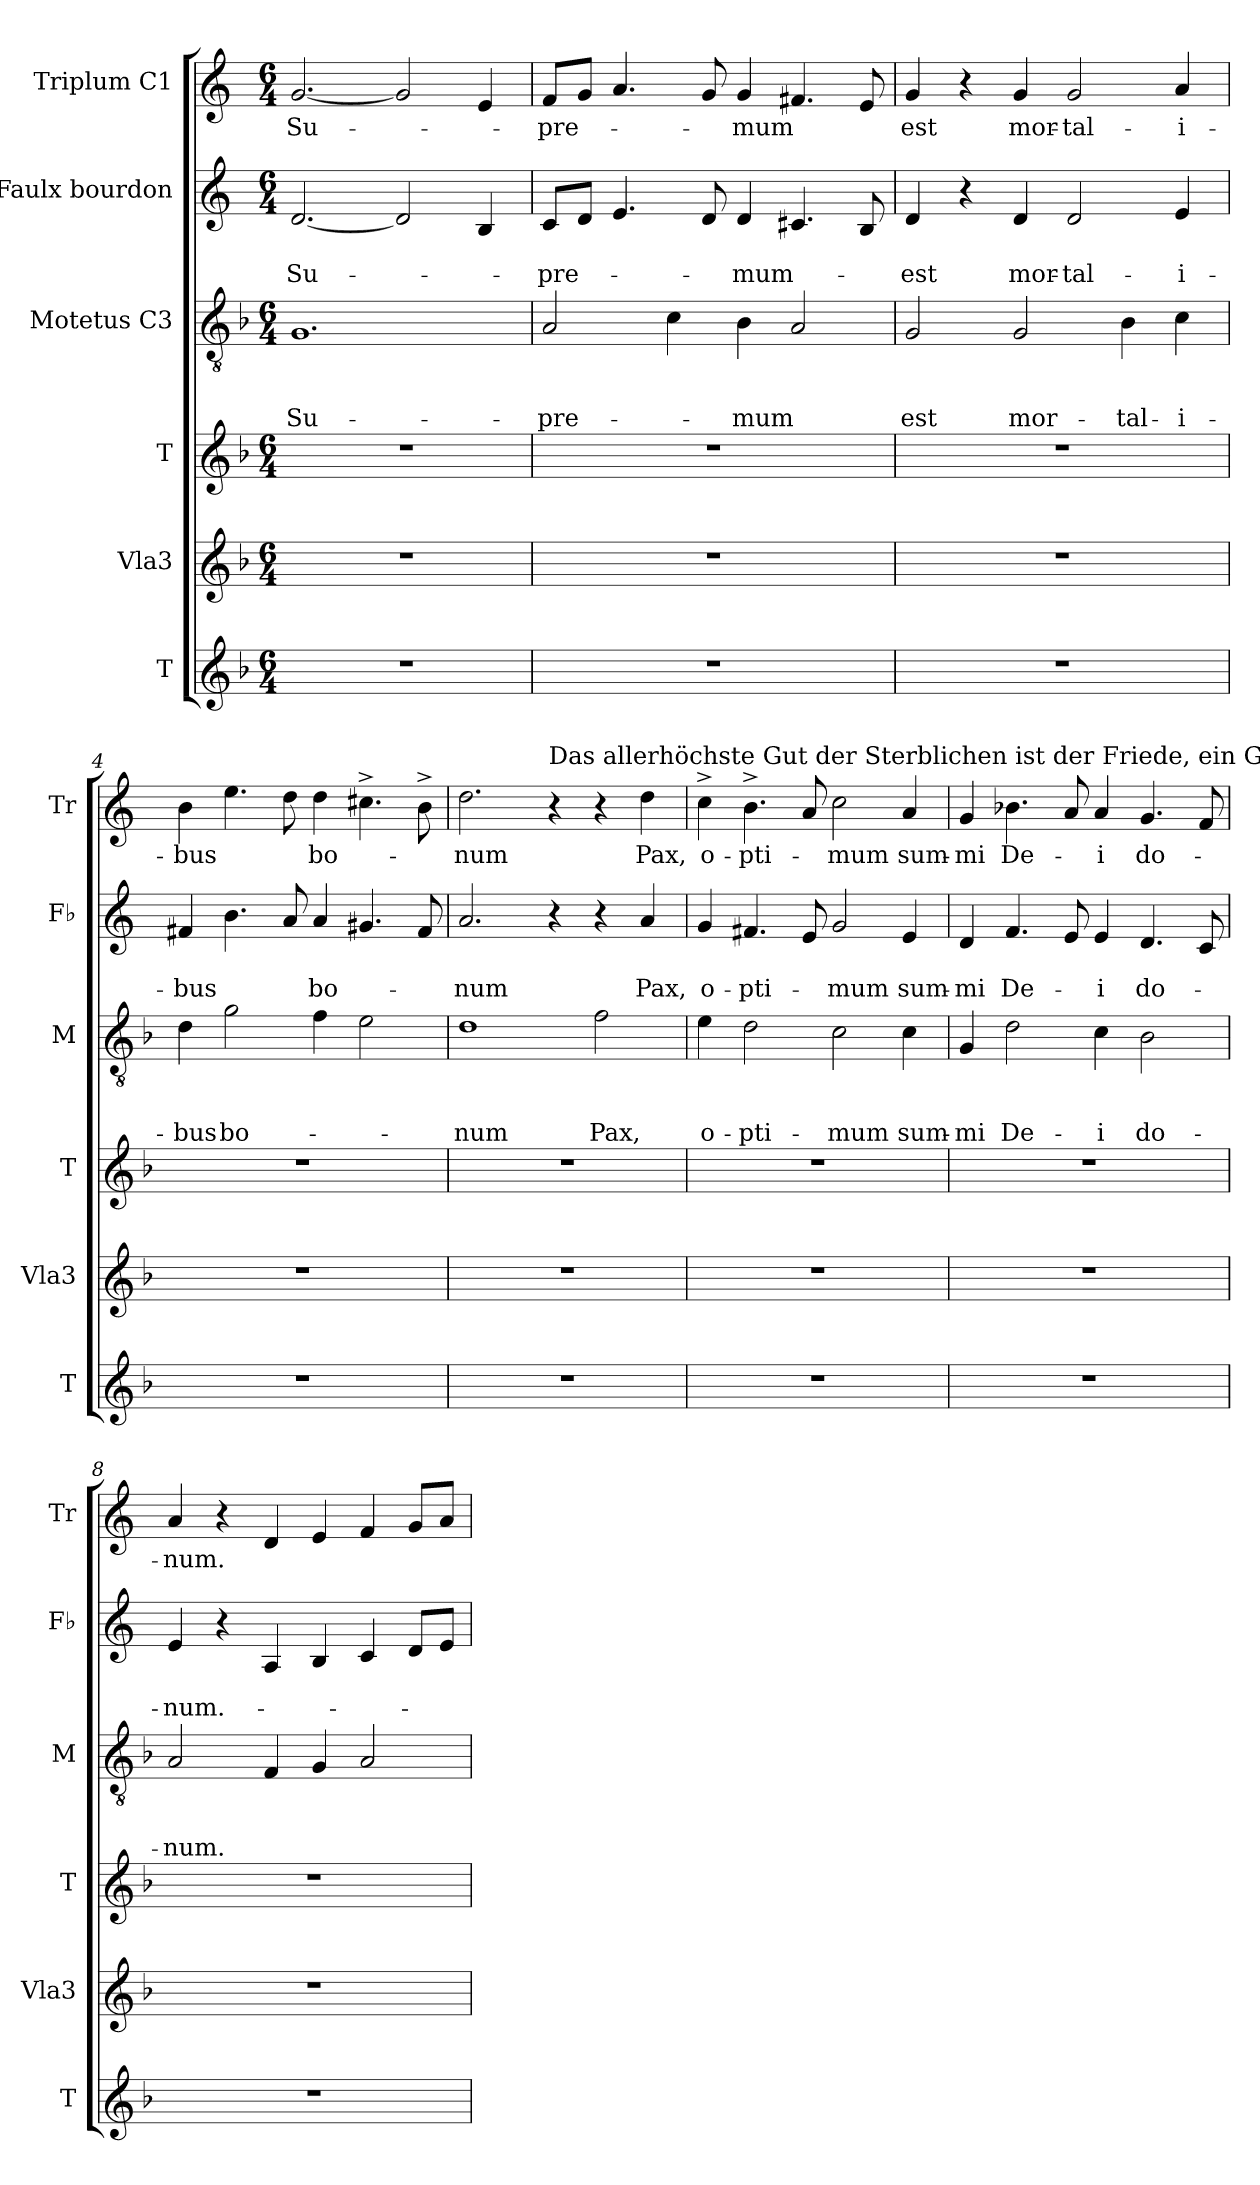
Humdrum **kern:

**kern	**kern	**kern	**kern	**text	**text	**text	**kern	**text	**text	**kern	**text
*part6	*part5	*part4	*part3	*part3	*part3	*part3	*part2	*part2	*part2	*part1	*part1
*staff6	*staff5	*staff4	*staff3	*staff3	*staff3	*staff3	*staff2	*staff2	*staff2	*staff1	*staff1
*I"T	*I"Vla3	*I"T	*I"Motetus C3	*	*	*	*I"Faulx bourdon	*	*	*I"Triplum C1	*
*I'T	*I'Vla3	*I'T	*I'M	*	*	*	*I'Fb	*	*	*I'Tr	*
*clefG2	*clefG2	*clefG2	*clefGv2	*	*	*	*clefG2	*	*	*clefG2	*
*	*	*	*	*	*	*	*ITrd-3c-5	*	*	*ITrd-3c-5	*
*k[b-]	*k[b-]	*k[b-]	*k[b-]	*	*	*	*k[b-]	*	*	*k[b-]	*
*F:	*F:	*F:	*F:	*	*	*	*F:	*	*	*F:	*
*M6/4	*M6/4	*M6/4	*M6/4	*	*	*	*M6/4	*	*	*M6/4	*
=1	=1	=1	=1	=1	=1	=1	=1	=1	=1	=1	=1
!	!	!	!	!	!	!LO:LY:b	!	!	!LO:LY:b	!	!LO:LY:b
1.r	1.r	1.r	1.G	.	.	Su-	[<2.g/	.	Su-	[<2.cc/	Su-
.	.	.	.	.	.	.	2g/]	.	.	2cc/]	.
.	.	.	.	.	.	.	4e/	.	.	4a/	.
=2	=2	=2	=2	=2	=2	=2	=2	=2	=2	=2	=2
!	!	!	!	!	!	!LO:LY:b	!	!	!LO:LY:b	!	!LO:LY:b
1.r	1.r	1.r	2A/	.	.	-pre-	8f/L	.	-pre-	8b-/L	-pre-
.	.	.	.	.	.	.	8g/J	.	.	8cc/J	.
.	.	.	.	.	.	.	4.a/	.	.	4.dd/	.
.	.	.	4c\	.	.	.	.	.	.	.	.
.	.	.	.	.	.	.	8g/	.	.	8cc/	.
!	!	!	!	!	!	!LO:LY:b	!	!	!LO:LY:b	!	!LO:LY:b
.	.	.	4B-\	.	.	-mum	4g/	.	-mum-	4cc/	-mum
.	.	.	2A/	.	.	.	4.f#X/	.	.	4.bn/	.
.	.	.	.	.	.	.	8e/	.	.	8a/	.
=3	=3	=3	=3	=3	=3	=3	=3	=3	=3	=3	=3
!	!	!	!	!	!	!LO:LY:b	!	!	!LO:LY:b	!	!LO:LY:b
1.r	1.r	1.r	2G/	.	.	est	4g/	.	-est	4cc/	est
.	.	.	.	.	.	.	4r	.	.	4r	.
!	!	!	!	!	!	!LO:LY:b	!	!	!LO:LY:b	!	!LO:LY:b
.	.	.	2G/	.	.	mor-	4g/	.	mor-	4cc/	mor-
!	!	!	!	!	!	!	!	!	!LO:LY:b:rj	!	!LO:LY:b:rj
.	.	.	.	.	.	.	2g/	.	-tal-	2cc/	-tal-
!	!	!	!	!	!	!LO:LY:b	!	!	!	!	!
.	.	.	4B-\	.	.	-tal-	.	.	.	.	.
!	!	!	!	!	!	!LO:LY:b	!	!	!LO:LY:b	!	!LO:LY:b
.	.	.	4c\	.	.	-i-	4a/	.	-i-	4dd/	-i-
=4	=4	=4	=4	=4	=4	=4	=4	=4	=4	=4	=4
!	!	!	!	!	!	!LO:LY:b	!	!	!LO:LY:b	!	!LO:LY:b
1.r	1.r	1.r	4d\	.	.	-bus	4bn/	.	-bus	4ee\	-bus
!	!	!	!	!	!	!LO:LY:b	!	!	!	!	!
.	.	.	2g\	.	.	bo-	4.ee\	.	.	4.aa\	.
.	.	.	.	.	.	.	8dd/	.	.	8gg\	.
!	!	!	!	!	!	!	!	!	!LO:LY:b	!	!LO:LY:b
.	.	.	4f\	.	.	.	4dd/	.	bo-	4gg\	bo-
.	.	.	2e\	.	.	.	4.cc#X/	.	.	4.ff#X^>\	.
.	.	.	.	.	.	.	8b/	.	.	8ee^>\	.
!!LO:LB:g=z
=5	=5	=5	=5	=5	=5	=5	=5	=5	=5	=5	=5
!	!	!	!	!	!	!LO:LY:b	!	!	!LO:LY:b	!	!LO:LY:b
1.r	1.r	1.r	1d	.	.	-num	2.dd/	.	-num	2.gg\	-num
!	!	!	!	!	!	!	!	!	!	!LO:TX:a:t=Das allerhöchste Gut der Sterblichen ist der Friede, ein Geschenk des allmächtigen Gottes.	!
.	.	.	.	.	.	.	4r	.	.	4r	.
!	!	!	!	!	!	!LO:LY:b	!	!	!	!	!
.	.	.	2f\	.	.	Pax,	4r	.	.	4r	.
!	!	!	!	!	!	!	!	!	!LO:LY:b	!	!LO:LY:b
.	.	.	.	.	.	.	4dd/	.	Pax,	4gg\	Pax,
=6	=6	=6	=6	=6	=6	=6	=6	=6	=6	=6	=6
!	!	!	!	!	!	!LO:LY:b	!	!	!LO:LY:b	!	!LO:LY:b
1.r	1.r	1.r	4e\	.	.	o-	4cc/	.	o-	4ff^>\	o-
!	!	!	!	!	!	!LO:LY:b	!	!	!LO:LY:b	!	!LO:LY:b
.	.	.	2d\	.	.	-pti-	4.bn/	.	-pti-	4.ee^>\	-pti-
.	.	.	.	.	.	.	8a/	.	.	8dd/	.
!	!	!	!	!	!	!LO:LY:b	!	!	!LO:LY:b	!	!LO:LY:b
.	.	.	2c\	.	.	-mum	2cc/	.	-mum	2ff\	-mum
!	!	!	!	!	!	!LO:LY:b	!	!	!LO:LY:b	!	!LO:LY:b
.	.	.	4c\	.	.	sum-	4a/	.	sum-	4dd/	sum-
=7	=7	=7	=7	=7	=7	=7	=7	=7	=7	=7	=7
!	!	!	!	!	!	!LO:LY:b	!	!	!LO:LY:b	!	!LO:LY:b
1.r	1.r	1.r	4G/	.	.	-mi	4g/	.	-mi	4cc/	-mi
!	!	!	!	!	!	!LO:LY:b	!	!	!LO:LY:b	!	!LO:LY:b
.	.	.	2d\	.	.	De-	4.b-/	.	De-	4.ee-X\	De-
.	.	.	.	.	.	.	8a/	.	.	8dd/	.
!	!	!	!	!	!	!LO:LY:b	!	!	!LO:LY:b	!	!LO:LY:b
.	.	.	4c\	.	.	-i	4a/	.	-i	4dd/	-i
!	!	!	!	!	!	!LO:LY:b	!	!	!LO:LY:b	!	!LO:LY:b
.	.	.	2B-\	.	.	do-	4.g/	.	do-	4.cc/	do-
.	.	.	.	.	.	.	8f/	.	.	8b-/	.
=8	=8	=8	=8	=8	=8	=8	=8	=8	=8	=8	=8
!	!	!	!	!	!	!LO:LY:b	!	!	!LO:LY:b	!	!LO:LY:b
1.r	1.r	1.r	2A/	.	.	-num.	4a/	.	-num.-	4dd/	-num.
.	.	.	.	.	.	.	4r	.	.	4r	.
.	.	.	4F/	.	.	.	4d/	.	.	4g/	.
.	.	.	4G/	.	.	.	4e/	.	.	4a/	.
.	.	.	2A/	.	.	.	4f/	.	.	4b-/	.
.	.	.	.	.	.	.	8g/L	.	.	8cc/L	.
.	.	.	.	.	.	.	8a/J	.	.	8dd/J	.
=	=	=	=	=	=	=	=	=	=	=	=
*-	*-	*-	*-	*-	*-	*-	*-	*-	*-	*-	*-
